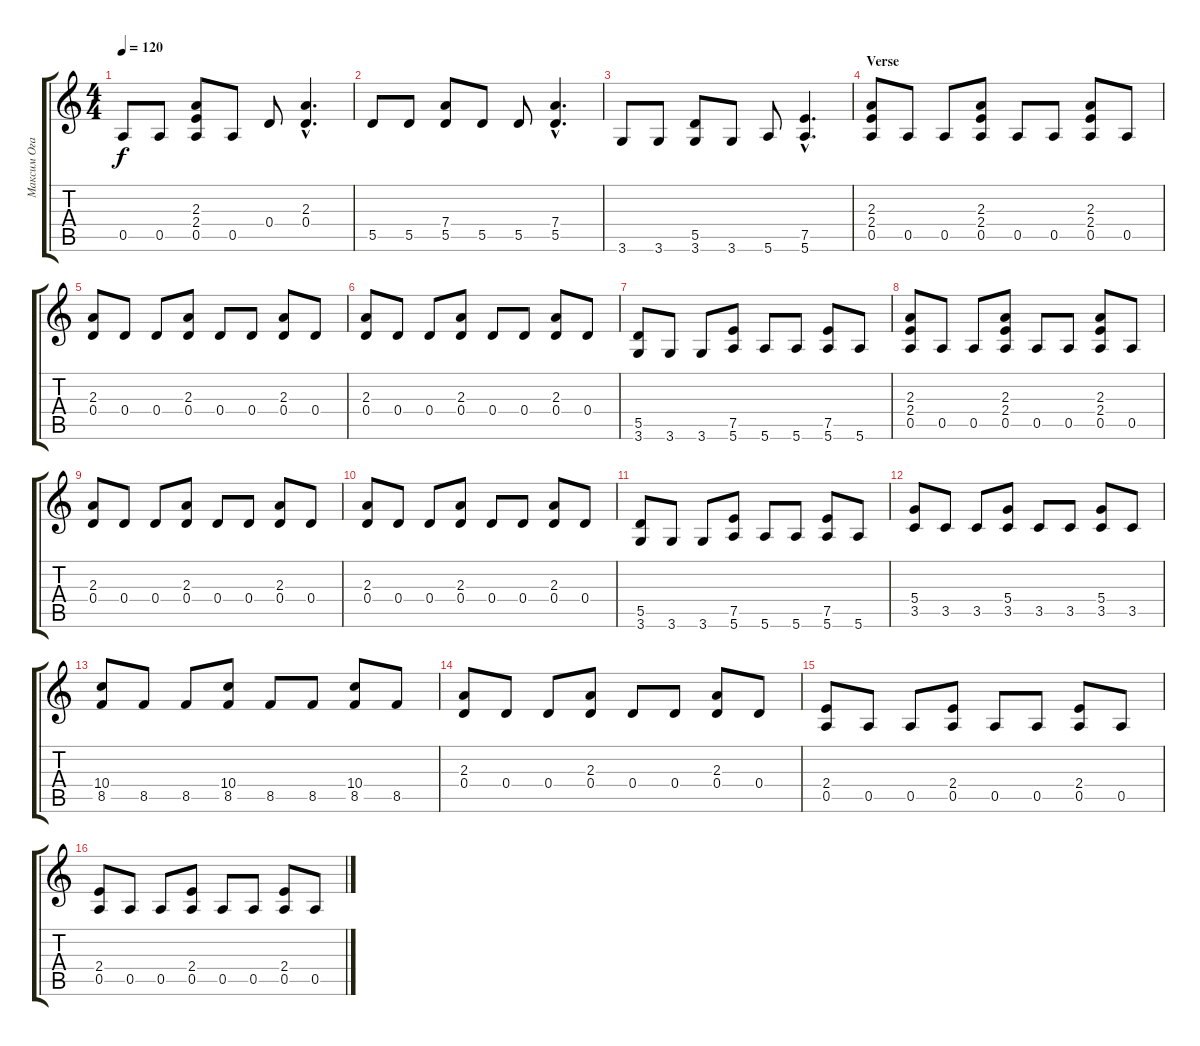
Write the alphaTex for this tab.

\track ("Максим Огарь" "Максим Ога") {instrument acousticguitarsteel}
\staff {score tabs}
\tuning (E4 B3 G3 D3 A2 E2) {hide}
\ts (4 4)
\tempo 120
\clef g2
\ks c
0.5.8{dy f} 0.5.8 (2.3 2.4 0.5).8 0.5.8 0.4.8 (2.3{hac} 0.4{hac}).4{d} |
5.5.8 5.5.8 (7.4 5.5).8 5.5.8 5.5.8 (7.4{hac} 5.5{hac}).4{d} |
3.6.8 3.6.8 (5.5 3.6).8 3.6.8 5.6.8 (7.5{hac} 5.6{hac}).4{d} |
\section ("" "Verse")
(2.3 2.4 0.5).8{instrument acousticguitarsteel} 0.5.8 0.5.8 (2.3 2.4 0.5).8 0.5.8 0.5.8 (2.3 2.4 0.5).8 0.5.8 |
(2.3 0.4).8 0.4.8 0.4.8 (2.3 0.4).8 0.4.8 0.4.8 (2.3 0.4).8 0.4.8 |
(2.3 0.4).8 0.4.8 0.4.8 (2.3 0.4).8 0.4.8 0.4.8 (2.3 0.4).8 0.4.8 |
(5.5 3.6).8 3.6.8 3.6.8 (7.5 5.6).8 5.6.8 5.6.8 (7.5 5.6).8 5.6.8 |
(2.3 2.4 0.5).8 0.5.8 0.5.8 (2.3 2.4 0.5).8 0.5.8 0.5.8 (2.3 2.4 0.5).8 0.5.8 |
(2.3 0.4).8 0.4.8 0.4.8 (2.3 0.4).8 0.4.8 0.4.8 (2.3 0.4).8 0.4.8 |
(2.3 0.4).8 0.4.8 0.4.8 (2.3 0.4).8 0.4.8 0.4.8 (2.3 0.4).8 0.4.8 |
(5.5 3.6).8 3.6.8 3.6.8 (7.5 5.6).8 5.6.8 5.6.8 (7.5 5.6).8 5.6.8 |
(5.4 3.5).8 3.5.8 3.5.8 (5.4 3.5).8 3.5.8 3.5.8 (5.4 3.5).8 3.5.8 |
(10.4 8.5).8 8.5.8 8.5.8 (10.4 8.5).8 8.5.8 8.5.8 (10.4 8.5).8 8.5.8 |
(2.3 0.4).8 0.4.8 0.4.8 (2.3 0.4).8 0.4.8 0.4.8 (2.3 0.4).8 0.4.8 |
(2.4 0.5).8 0.5.8 0.5.8 (2.4 0.5).8 0.5.8 0.5.8 (2.4 0.5).8 0.5.8 |
(2.4 0.5).8 0.5.8 0.5.8 (2.4 0.5).8 0.5.8 0.5.8 (2.4 0.5).8 0.5.8
